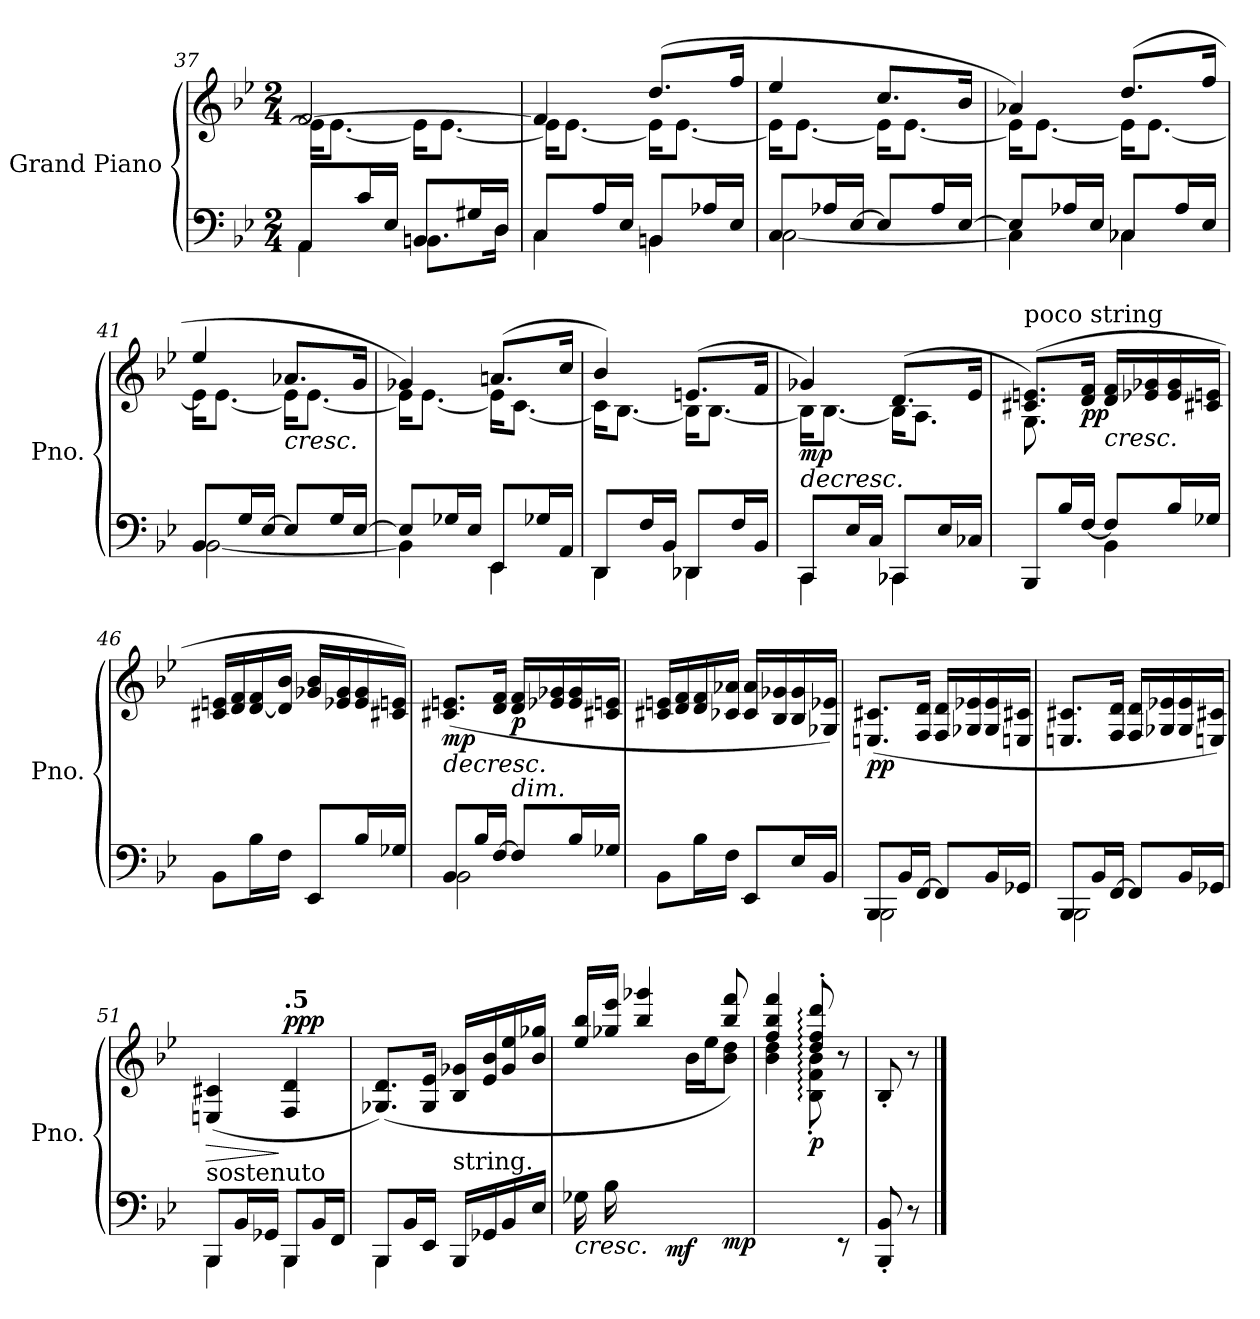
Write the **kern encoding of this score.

**kern	**kern	**dynam
*part1	*part1	*part1
*staff2	*staff1	*staff1/2
*I"Grand Piano	*	*
*I'Pno.	*	*
*clefF4	*clefG2	*
*k[b-e-]	*k[b-e-]	*
*M2/4	*M2/4	*
=37	=37	=37
*^	*^	*
8AA/L	4AA\	[2f/	16e-\KL]	.
.	.	.	[8.e-\J	.
16c/L	.	.	.	.
16E-/JJ	.	.	.	.
8BBn/L	8.BB\L	.	16e-\KL]	.
.	.	.	[8.e-\J	.
16G#X/L	.	.	.	.
16D/JJ	16D\Jk	.	.	.
=38	=38	=38	=38	=38
8C/L	4C\	4f/]	16e-\KL]	.
.	.	.	[8.e-\J	.
16A/L	.	.	.	.
16E-/JJ	.	.	.	.
8BBn/L	4BB\	(>8.dd/L	16e-\KL]	.
.	.	.	[8.e-\J	.
16A-X/L	.	.	.	.
16E-/JJ	.	16ff/Jk	.	.
=39	=39	=39	=39	=39
8C/L	[2C\	4ee-/	16e-\KL]	.
.	.	.	[8.e-\J	.
16A-X/L	.	.	.	.
[16E-/JJ	.	.	.	.
8E-/L]	.	8.cc/L	16e-\KL]	.
.	.	.	[8.e-\J	.
16A-/L	.	.	.	.
[16E-/JJ	.	16b-/Jk	.	.
!!LO:LB:g=z	!!
=40	=40	=40	=40	=40
8E-/L]	4C\]	4a-X/)	16e-\KL]	.
.	.	.	[8.e-\J	.
16A-X/L	.	.	.	.
16E-/JJ	.	.	.	.
8C-X/L	4C-\	(>8.dd/L	16e-\KL]	.
.	.	.	[8.e-\J	.
16A-/L	.	.	.	.
16E-/JJ	.	16ff/Jk	.	.
=41	=41	=41	=41	=41
8BB-/L	[2BB-\	4ee-/	16e-\KL]	.
.	.	.	[8.e-\J	.
16G/L	.	.	.	.
[16E-/JJ	.	.	.	.
!	!	!	!	!LO:HP:b
8E-/L]	.	8.a-X/L	16e-\KL]	<
.	.	.	[8.e-\J	.
16G/L	.	.	.	.
[16E-/JJ	.	16g/Jk	.	.
=42	=42	=42	=42	=42
8E-/L]	4BB-\]	4g-X/)	16e-\KL]	.
.	.	.	[8.e-\J	.
16G-X/L	.	.	.	.
16E-/JJ	.	.	.	.
8EE-/L	4EE-\	(>8.an/L	16e-\KL]	.
.	.	.	[8.c\J	.
16G-X/L	.	.	.	.
16AA/JJ	.	16cc/Jk	.	.
=43	=43	=43	=43	=43
8DD/L	4DD\	4b-/)	16c\KL]	.
.	.	.	[8.B-\J	.
16F/L	.	.	.	.
16BB-/JJ	.	.	.	.
8DD-X/L	4DD-\	(>8.en/L	16B-\KL]	.
.	.	.	[8.B-\J	.
16F/L	.	.	.	.
16BB-/JJ	.	16f/Jk	.	.
=44	=44	=44	=44	=44
!	!	!	!	!LO:HP:b
!	!	!	!	!LO:DY:n=1:b
8CC/L	4CC\	4g-X/)	16B-\KL]	> mp
.	.	.	[8.B-\J	.
16E-/L	.	.	.	.
16C/JJ	.	.	.	.
8CC-X/L	4CC-\	(>8.d/L	16B-\KL]	.
.	.	.	8.A\J	.
16E-/L	.	.	.	.
16C-X/JJ	.	16e-/Jk	.	.
!!LO:LB:g=z	!!
=45	=45	=45	=45	=45
*	*	*MM101	*	*
!	!	!LO:TX:a:t=poco string	!	!
8BBB-/L	4ryy	(>8.c#X/ 8.en/L)	8.G\	.
16B-/L	.	.	.	.
!	!	!	!	!LO:DY:n=1:b
[16F/JJ	.	16d/ 16f/Jk	4ryy	[ pp
*	*	*MM102	*	*
!	!	!	!	!LO:HP:b
8F/L]	4BB-\	16d/ 16f/LL	.	<
.	.	16e-X/ 16g-X/	.	.
16B-/L	.	16e-/ 16g-/	.	.
16G-X/JJ	.	16c#X/ 16en/JJ	16ryy	.
*v	*v	*	*	*
*	*v	*v	*
=46	=46	=46
*	*MM103	*
8BB-\L	16c#X/ 16en/LL	.
.	16d/ 16f/	.
16B-\L	[16d/ 16f/	.
16F\JJ	16d/] 16b-/JJ	.
*	*MM104	*
8EE-/L	16g-X/ 16b-/LL	.
.	16e-X/ 16g-/	.
16B-/L	16e-/ 16g-/	.
16G-X/JJ	16c#X/ 16en/JJ)	.
.	.	]
=47	=47	=47
*	*MM105	*
*^	*	*
!	!	!	!LO:HP:b
!	!	!	!LO:DY:n=1:b
8BB-/L	2BB-\	(>8.c#X/ 8.en/L	> mp
16B-/L	.	.	.
[16F/JJ	.	16d/ 16f/Jk	.
!	!	!LO:TX:b:i:t=dim.	!
!	!	!	!LO:DY:n=2:b
8F/L]	.	16d/ 16f/LL	[ p
.	.	16e-X/ 16g-X/	.
16B-/L	.	16e-/ 16g-/	.
16G-X/JJ	.	16c#X/ 16en/JJ	.
*v	*v	*	*
=48	=48	=48
8BB-\L	16c#X/ 16en/LL	.
.	16d/ 16f/	.
16B-\L	16d/ 16f/	.
16F\JJ	16c-X/ 16a-X/JJ	.
8EE-/L	16c-/ 16a-/LL	.
.	16B-/ 16g-X/	.
16E-/L	16B-/ 16g-/	.
16BB-/JJ	16G-X/ 16e-X/JJ)	.
=49	=49	=49
*^	*	*
!	!	!	!LO:DY:b
8BBB-/L	2BBB-\	(>8.En/ 8.c#X/L	pp
16BB-/L	.	.	.
[16FF/JJ	.	16F/ 16d/Jk	.
8FF/L]	.	16F/ 16d/LL	.
.	.	16G-X/ 16e-X/	.
16BB-/L	.	16G-/ 16e-/	.
16GG-X/JJ	.	16En/ 16c#X/JJ	.
!!LO:LB:g=z
=50	=50	=50	=50
8BBB-/L	2BBB-\	8.En/ 8.c#X/L	.
16BB-/L	.	.	.
[16FF/JJ	.	16F/ 16d/Jk	.
8FF/L]	.	16F/ 16d/LL	.
.	.	16G-X/ 16e-X/	.
16BB-/L	.	16G-/ 16e-/	.
16GG-X/JJ	.	16En/ 16c#X/JJ)	.
=51	=51	=51	=51
*	*	*MM104	*
!LO:TX:a:t=sostenuto	!	!	!
!	!	!	!LO:HP:b
8BBB-/L	4BBB-\	(>4En/ 4c#X/	>
16BB-/L	.	.	.
16GG-X/JJ	.	.	.
*	*	*MM102	*
!	!	!LO:TX:a:B:t=.5	!
!	!	!	!LO:DY:n=1:a
8BBB-/L	4BBB-\	4F/ 4d/	] ppp
16BB-/L	.	.	.
16FF/JJ	.	.	.
=52	=52	=52	=52
*	*	*MM101	*
8BBB-/L	4BBB-\	(>8.G-X/ 8.d/L)	.
16BB-/L	.	.	.
16EE-/JJ	.	16G-/ 16e-/Jk	.
*	*	*MM102	*
!LO:TX:a:t=string.	!	!	!
(<16BBB-/LL	4ryy	16B-/ 16g-X/LL	.
16GG-X/	.	16e-/ 16b-/	.
16BB-/	.	16g-/ 16ee-/	.
16E-/JJ	.	16b-/ 16gg-X/JJ	.
*v	*v	*	*
=53	=53	=53
*	*MM103	*
!	!	!LO:HP:b=2
*	*^	*
16G-X\LL	16ee-/ 16bb-/LL	8ryy	<
16B-\	16gg-X/ 16eee-/JJ	.	.
16ryy	4bb-/ 4ggg-X/	16e-\	.
!	!	!	!LO:DY:n=1:b=2
8.ryy	.	16g-X\JJ	] mf
*	*MM104	*	*
.	.	16b-\LL	.
.	.	16ee-\J	.
!	!	!	!LO:DY:n=2:b=2
8ryy	8bb-/ 8fff/)	8b-\ 8dd\J)	[ mp
=54	=54	=54	=54
*	*MM105	*	*
4.ryy	4ff/ 4bb-/ 4fff/	4b-\ 4dd\	.
!	!	!	!LO:DY:b
.	8dd/:' 8ff/:' 8ddd/:'	8B-\:' 8f\:' 8b-\:'	p
8rEE	8r	8ryy	.
*	*v	*v	*
=55	=55	=55
8BBB-/' 8BB-/'	8B-'/	.
8r	8r	.
==	==	==
*-	*-	*-
